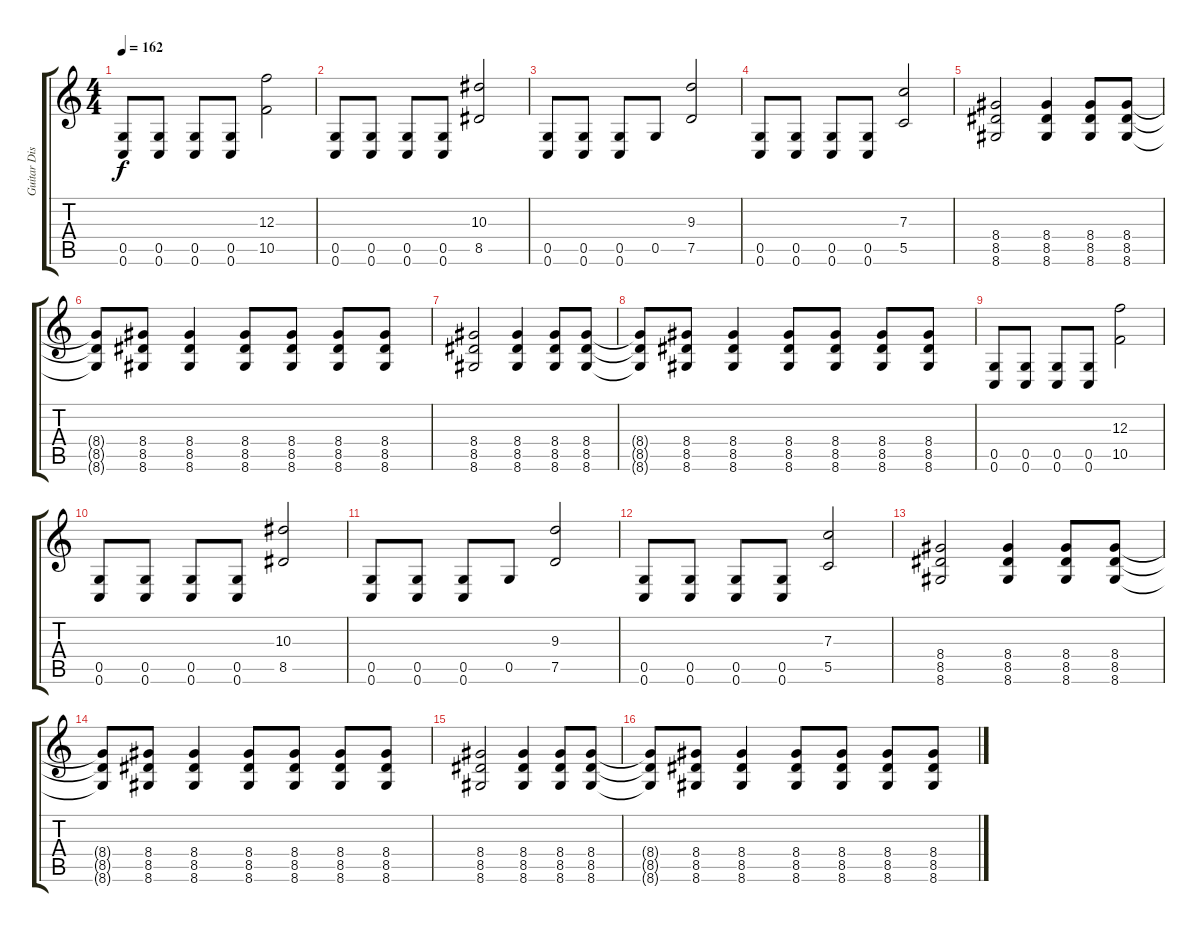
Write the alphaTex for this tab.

\track ("Guitar Distortion" "Guitar Dis") {instrument distortionguitar}
\staff {score tabs}
\tuning (D4 A3 F3 C3 G2 C2) {hide}
\ts (4 4)
\tempo 162
\clef g2
\ks c
(0.5 0.6).8{dy f} (0.5 0.6).8 (0.5 0.6).8 (0.5 0.6).8 (12.3 10.5).2 |
(0.5 0.6).8 (0.5 0.6).8 (0.5 0.6).8 (0.5 0.6).8 (10.3 8.5).2 |
(0.5 0.6).8 (0.5 0.6).8 (0.5 0.6).8 0.5.8 (9.3 7.5).2 |
(0.5 0.6).8 (0.5 0.6).8 (0.5 0.6).8 (0.5 0.6).8 (7.3 5.5).2 |
(8.4 8.5 8.6).2 (8.4 8.5 8.6).4 (8.4 8.5 8.6).8 (8.4 8.5 8.6).8 |
(8.4{t} 8.5{t} 8.6{t}).8 (8.4 8.5 8.6).8 (8.4 8.5 8.6).4 (8.4 8.5 8.6).8 (8.4 8.5 8.6).8 (8.4 8.5 8.6).8 (8.4 8.5 8.6).8 |
(8.4 8.5 8.6).2 (8.4 8.5 8.6).4 (8.4 8.5 8.6).8 (8.4 8.5 8.6).8 |
(8.4{t} 8.5{t} 8.6{t}).8 (8.4 8.5 8.6).8 (8.4 8.5 8.6).4 (8.4 8.5 8.6).8 (8.4 8.5 8.6).8 (8.4 8.5 8.6).8 (8.4 8.5 8.6).8 |
(0.5 0.6).8 (0.5 0.6).8 (0.5 0.6).8 (0.5 0.6).8 (12.3 10.5).2 |
(0.5 0.6).8 (0.5 0.6).8 (0.5 0.6).8 (0.5 0.6).8 (10.3 8.5).2 |
(0.5 0.6).8 (0.5 0.6).8 (0.5 0.6).8 0.5.8 (9.3 7.5).2 |
(0.5 0.6).8 (0.5 0.6).8 (0.5 0.6).8 (0.5 0.6).8 (7.3 5.5).2 |
(8.4 8.5 8.6).2 (8.4 8.5 8.6).4 (8.4 8.5 8.6).8 (8.4 8.5 8.6).8 |
(8.4{t} 8.5{t} 8.6{t}).8 (8.4 8.5 8.6).8 (8.4 8.5 8.6).4 (8.4 8.5 8.6).8 (8.4 8.5 8.6).8 (8.4 8.5 8.6).8 (8.4 8.5 8.6).8 |
(8.4 8.5 8.6).2 (8.4 8.5 8.6).4 (8.4 8.5 8.6).8 (8.4 8.5 8.6).8 |
(8.4{t} 8.5{t} 8.6{t}).8 (8.4 8.5 8.6).8 (8.4 8.5 8.6).4 (8.4 8.5 8.6).8 (8.4 8.5 8.6).8 (8.4 8.5 8.6).8 (8.4 8.5 8.6).8
